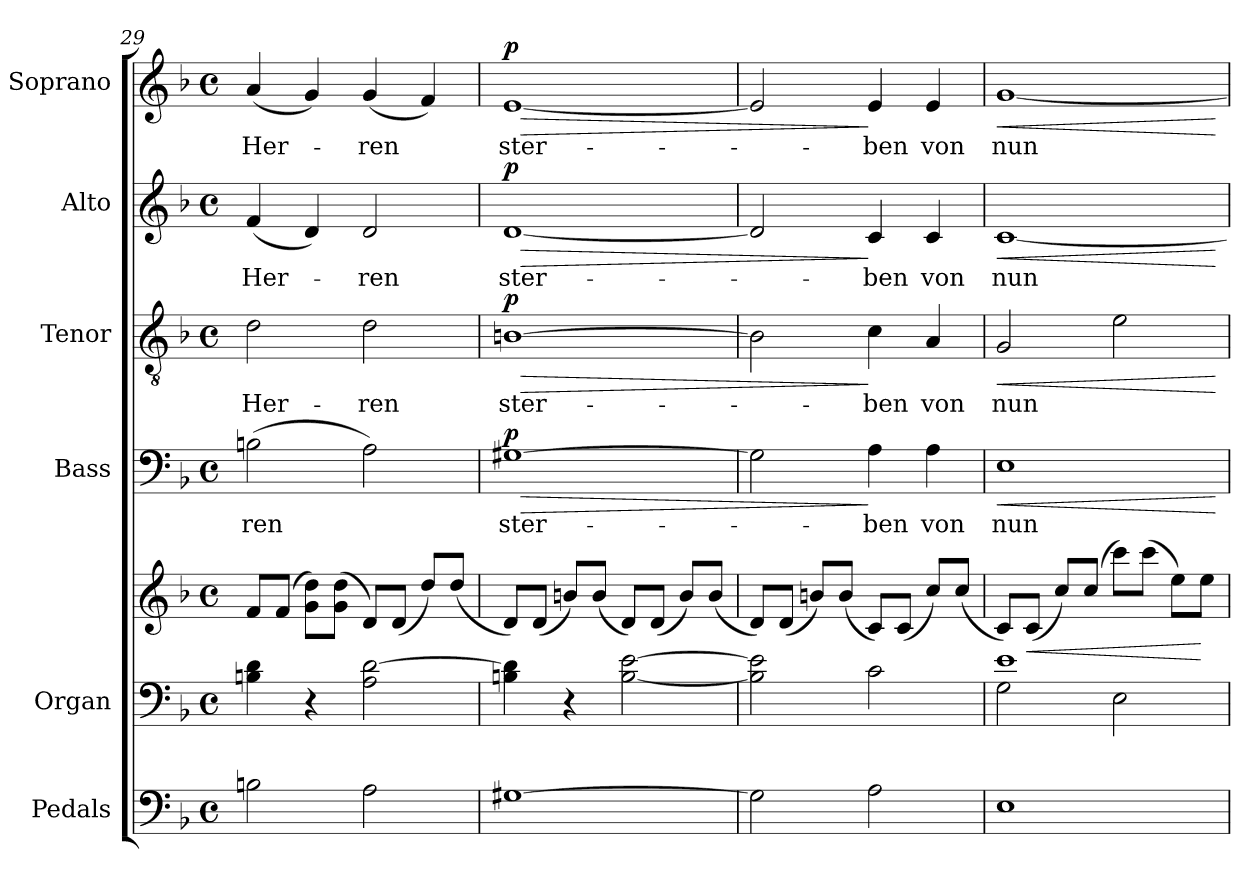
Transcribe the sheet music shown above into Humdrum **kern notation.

**kern	**kern	**kern	**dynam	**kern	**text	**dynam	**kern	**text	**dynam	**kern	**text	**dynam	**kern	**text	**dynam
*part6	*part5	*part5	*part5	*part4	*part4	*part4	*part3	*part3	*part3	*part2	*part2	*part2	*part1	*part1	*part1
*staff7	*staff6	*staff5	*staff5/6	*staff4	*staff4	*staff4	*staff3	*staff3	*staff3	*staff2	*staff2	*staff2	*staff1	*staff1	*staff1
*I"Pedals	*I"Organ	*	*	*I"Bass	*	*	*I"Tenor	*	*	*I"Alto	*	*	*I"Soprano	*	*
*I'Ped.	*I'Org.	*	*	*I'B.	*	*	*I'T.	*	*	*I'A.	*	*	*I'S.	*	*
!!LO:PB:g=z
*clefF4	*clefF4	*clefG2	*	*clefF4	*	*	*clefGv2	*	*	*clefG2	*	*	*clefG2	*	*
*	*	*	*	*	*	*	*ITrd7c12	*	*	*	*	*	*	*	*
*k[b-]	*k[b-]	*k[b-]	*	*k[b-]	*	*	*k[b-]	*	*	*k[b-]	*	*	*k[b-]	*	*
*F:	*F:	*F:	*	*F:	*	*	*F:	*	*	*F:	*	*	*F:	*	*
*M4/4	*M4/4	*M4/4	*	*M4/4	*	*	*M4/4	*	*	*M4/4	*	*	*M4/4	*	*
*met(c)	*met(c)	*met(c)	*	*met(c)	*	*	*met(c)	*	*	*met(c)	*	*	*met(c)	*	*
=29	=29	=29	=29	=29	=29	=29	=29	=29	=29	=29	=29	=29	=29	=29	=29
!	!	!	!	!	!LO:LY:b:color=#000000	!	!	!	!	!	!	!	!	!	!
!	!	!	!	!	!	!	!	!LO:LY:b:color=#000000	!	!	!	!	!	!	!
!	!	!	!	!	!	!	!	!	!	!	!LO:LY:b:color=#000000	!	!	!	!
!	!	!	!	!	!	!	!	!	!	!	!	!	!	!LO:LY:b:color=#000000	!
2Bni\	4Bni\ 4di	8fi/L	.	(2Bni\	-ren	.	2Di\	Her-	.	(4fi/	Her-	.	(4ai/	Her-	.
.	.	(8fi/J	.	.	.	.	.	.	.	.	.	.	.	.	.
.	4r	8gi\ 8ddi\L)	.	.	.	.	.	.	.	4di/)	.	.	4gi/)	.	.
.	.	(8gi\ 8ddi\J	.	.	.	.	.	.	.	.	.	.	.	.	.
!	!	!	!	!	!	!	!	!LO:LY:b:color=#000000	!	!	!	!	!	!	!
!	!	!	!	!	!	!	!	!	!	!	!LO:LY:b:color=#000000	!	!	!	!
!	!	!	!	!	!	!	!	!	!	!	!	!	!	!LO:LY:b:color=#000000	!
2Ai\	2Ai\ [2di	8di/L)	.	2Ai\)	.	.	2Di\	-ren	.	2di/	-ren	.	(4gi/	-ren	.
.	.	(8di/J	.	.	.	.	.	.	.	.	.	.	.	.	.
.	.	8ddi/L)	.	.	.	.	.	.	.	.	.	.	4fi/)	.	.
.	.	(8ddi/J	.	.	.	.	.	.	.	.	.	.	.	.	.
=30	=30	=30	=30	=30	=30	=30	=30	=30	=30	=30	=30	=30	=30	=30	=30
!	!	!	!	!	!LO:LY:b:color=#000000	!LO:HP:b	!	!	!	!	!	!	!	!	!
!	!	!	!	!	!	!	!	!LO:LY:b:color=#000000	!LO:HP:b	!	!	!	!	!	!
!	!	!	!	!	!	!	!	!	!	!	!LO:LY:b:color=#000000	!LO:HP:b	!	!	!
!	!	!	!	!	!	!	!	!	!	!	!	!	!	!LO:LY:b:color=#000000	!LO:HP:b
[1G#Xi	4Bni\ 4di]	8di/L)	.	[1G#Xi	ster-	> p	[1BBni	ster-	> p	[1di	ster-	> p	[1ei	ster-	> p
.	.	(8di/J	.	.	.	.	.	.	.	.	.	.	.	.	.
.	4r	8bni/L)	.	.	.	.	.	.	.	.	.	.	.	.	.
.	.	(8bi/J	.	.	.	.	.	.	.	.	.	.	.	.	.
.	[2Bi\ [2ei	8di/L)	.	.	.	.	.	.	.	.	.	.	.	.	.
.	.	(8di/J	.	.	.	.	.	.	.	.	.	.	.	.	.
.	.	8bi/L)	.	.	.	.	.	.	.	.	.	.	.	.	.
.	.	(8bi/J	.	.	.	.	.	.	.	.	.	.	.	.	.
=31	=31	=31	=31	=31	=31	=31	=31	=31	=31	=31	=31	=31	=31	=31	=31
2G#i\]	2Bi\] 2ei]	8di/L)	.	2G#i\]	.	.	2BBi\]	.	.	2di/]	.	.	2ei/]	.	.
.	.	(8di/J	.	.	.	.	.	.	.	.	.	.	.	.	.
.	.	8bni/L)	.	.	.	.	.	.	.	.	.	.	.	.	.
.	.	(8bi/J	.	.	.	.	.	.	.	.	.	.	.	.	.
!	!	!	!	!	!LO:LY:b:color=#000000	!	!	!	!	!	!	!	!	!	!
!	!	!	!	!	!	!	!	!LO:LY:b:color=#000000	!	!	!	!	!	!	!
!	!	!	!	!	!	!	!	!	!	!	!LO:LY:b:color=#000000	!	!	!	!
!	!	!	!	!	!	!	!	!	!	!	!	!	!	!LO:LY:b:color=#000000	!
2Ai\	2ci\	8ci/L)	.	4Ai\	-ben	]	4Ci\	-ben	]	4ci/	-ben	]	4ei/	-ben	]
.	.	(8ci/J	.	.	.	.	.	.	.	.	.	.	.	.	.
!	!	!	!	!	!LO:LY:b:color=#000000	!	!	!	!	!	!	!	!	!	!
!	!	!	!	!	!	!	!	!LO:LY:b:color=#000000	!	!	!	!	!	!	!
!	!	!	!	!	!	!	!	!	!	!	!LO:LY:b:color=#000000	!	!	!	!
!	!	!	!	!	!	!	!	!	!	!	!	!	!	!LO:LY:b:color=#000000	!
.	.	8cci/L)	.	4Ai\	von	.	4AAi/	von	.	4ci/	von	.	4ei/	von	.
.	.	(8cci/J	.	.	.	.	.	.	.	.	.	.	.	.	.
=32	=32	=32	=32	=32	=32	=32	=32	=32	=32	=32	=32	=32	=32	=32	=32
*	*^	*	*	*	*	*	*	*	*	*	*	*	*	*	*
!	!	!	!	!	!	!LO:LY:b:color=#000000	!LO:HP:b	!	!	!	!	!	!	!	!	!
!	!	!	!	!	!	!	!	!	!LO:LY:b:color=#000000	!LO:HP:b	!	!	!	!	!	!
!	!	!	!	!	!	!	!	!	!	!	!	!LO:LY:b:color=#000000	!LO:HP:b	!	!	!
!	!	!	!	!	!	!	!	!	!	!	!	!	!	!	!LO:LY:b:color=#000000	!LO:HP:b
1Ei	1ei	2Gi\	8ci/L)	.	1Ei	nun	<	2GGi/	nun	<	[1ci	nun	<	[1gi	nun	<
!	!	!	!	!LO:HP:b	!	!	!	!	!	!	!	!	!	!	!	!
.	.	.	(8ci/J	<	.	.	.	.	.	.	.	.	.	.	.	.
.	.	.	8cci/L)	.	.	.	.	.	.	.	.	.	.	.	.	.
.	.	.	(8cci/J	.	.	.	.	.	.	.	.	.	.	.	.	.
.	.	2Ei\	8ccci\L)	.	.	.	.	2Ei\	.	.	.	.	.	.	.	.
.	.	.	(8ccci\J	.	.	.	.	.	.	.	.	.	.	.	.	.
.	.	.	8eei\L)	.	.	.	.	.	.	.	.	.	.	.	.	.
.	.	.	8eei\J	[	.	.	.	.	.	.	.	.	.	.	.	.
*	*v	*v	*	*	*	*	*	*	*	*	*	*	*	*	*	*
.	.	.	.	.	.	[	.	.	[	.	.	[	.	.	[
=	=	=	=	=	=	=	=	=	=	=	=	=	=	=	=
*-	*-	*-	*-	*-	*-	*-	*-	*-	*-	*-	*-	*-	*-	*-	*-
